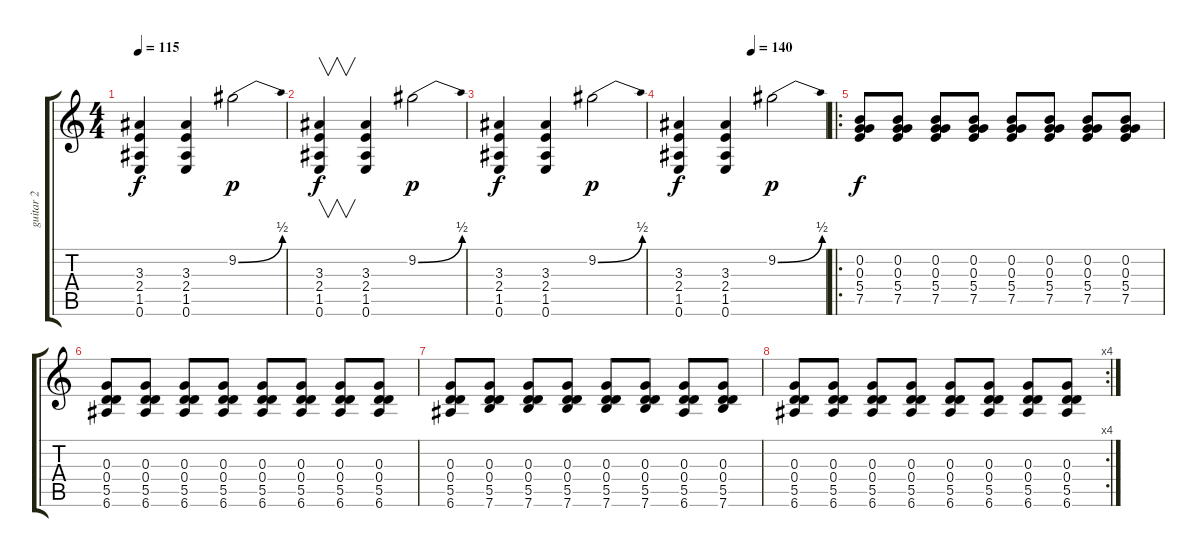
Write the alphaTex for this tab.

\track ("guitar 2" "guitar 2") {instrument overdrivenguitar}
\staff {score tabs}
\tuning (E4 B3 G3 D3 A2 E2) {hide}
\ts (4 4)
\tempo 115
\clef g2
\ks c
(3.3 2.4 1.5 0.6).4{dy f instrument overdrivenguitar} (3.3 2.4 1.5 0.6).4 9.2{be (bend 0 0 60 2)}.2{dy p} |
(3.3 2.4 1.5 0.6).4{v dy f} (3.3 2.4 1.5 0.6).4 9.2{be (bend 0 0 60 2)}.2{dy p} |
(3.3 2.4 1.5 0.6).4{dy f} (3.3 2.4 1.5 0.6).4 9.2{be (bend 0 0 60 2)}.2{dy p} |
\tempo (140 0.5)
(3.3 2.4 1.5 0.6).4{dy f} (3.3 2.4 1.5 0.6).4 9.2{be (bend 0 0 60 2)}.2{dy p} |
\ro
(0.2 0.3 5.4 7.5).8{dy f} (0.2 0.3 5.4 7.5).8 (0.2 0.3 5.4 7.5).8 (0.2 0.3 5.4 7.5).8 (0.2 0.3 5.4 7.5).8 (0.2 0.3 5.4 7.5).8 (0.2 0.3 5.4 7.5).8 (0.2 0.3 5.4 7.5).8 |
(0.3 0.4 5.5 6.6).8 (0.3 0.4 5.5 6.6).8 (0.3 0.4 5.5 6.6).8 (0.3 0.4 5.5 6.6).8 (0.3 0.4 5.5 6.6).8 (0.3 0.4 5.5 6.6).8 (0.3 0.4 5.5 6.6).8 (0.3 0.4 5.5 6.6).8 |
(0.3 0.4 5.5 6.6).8 (0.3 0.4 5.5 7.6).8 (0.3 0.4 5.5 7.6).8 (0.3 0.4 5.5 7.6).8 (0.3 0.4 5.5 7.6).8 (0.3 0.4 5.5 7.6).8 (0.3 0.4 5.5 6.6).8 (0.3 0.4 5.5 7.6).8 |
\rc 4
(0.3 0.4 5.5 6.6).8 (0.3 0.4 5.5 6.6).8 (0.3 0.4 5.5 6.6).8 (0.3 0.4 5.5 6.6).8 (0.3 0.4 5.5 6.6).8 (0.3 0.4 5.5 6.6).8 (0.3 0.4 5.5 6.6).8 (0.3 0.4 5.5 6.6).8
